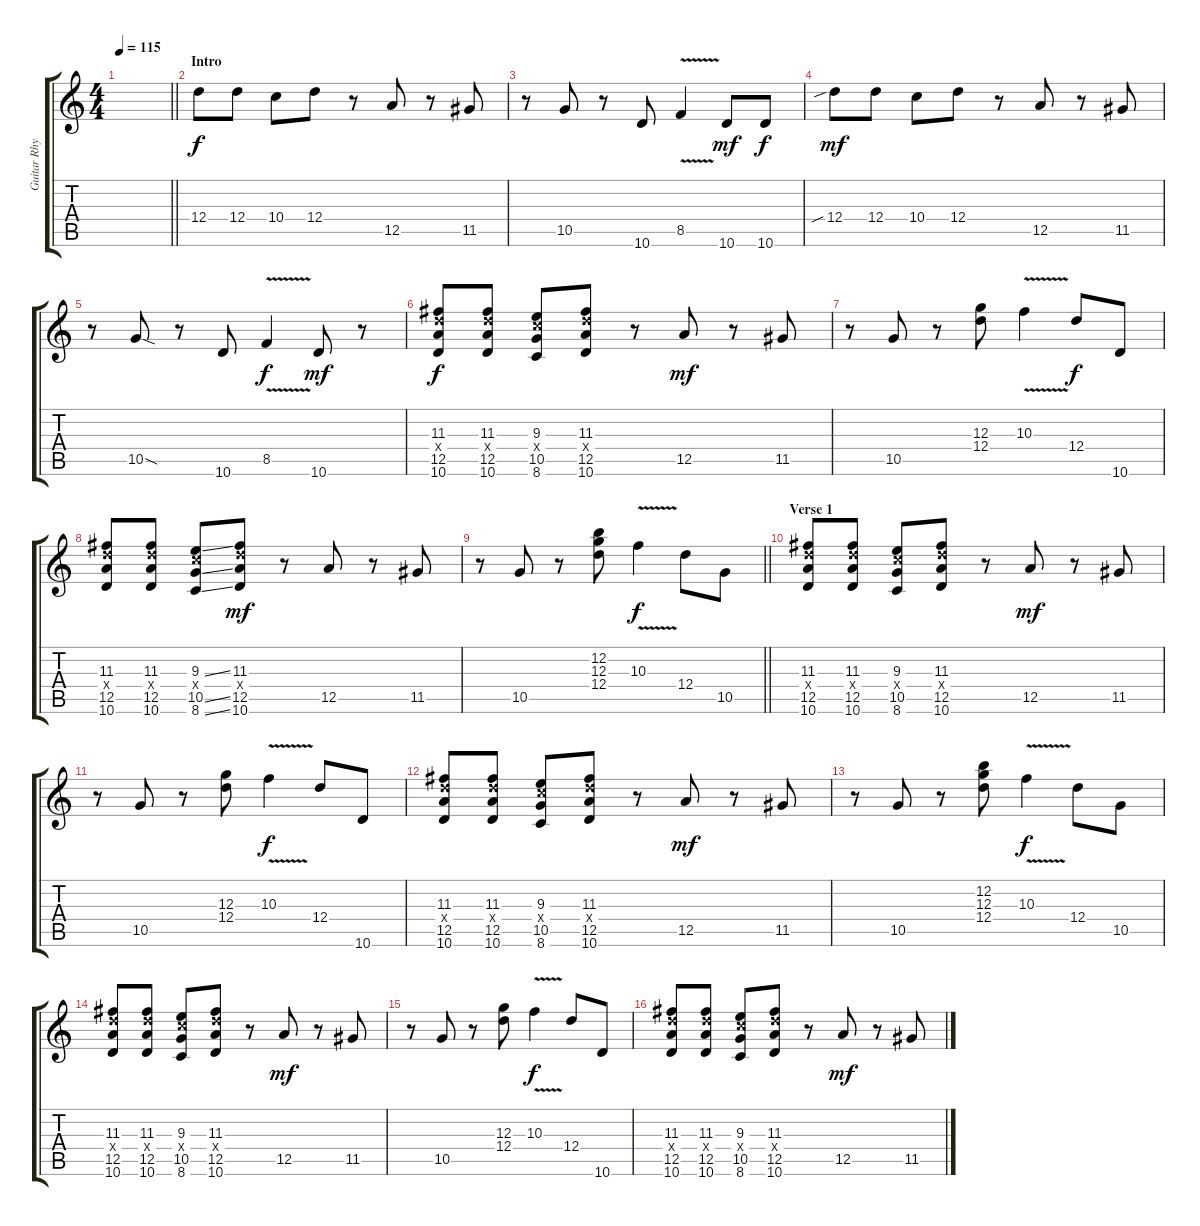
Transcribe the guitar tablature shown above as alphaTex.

\track ("Guitar Rhythm" "Guitar Rhy") {instrument overdrivenguitar}
\staff {score tabs}
\tuning (E4 B3 G3 D3 A2 E2) {hide}
\ts (4 4)
\tempo 115
\clef g2
\barLineRight lightlight
\ks c
|
\section ("" "Intro")
12.4.8 12.4.8 10.4.8 12.4.8 r.8 12.5.8 r.8 11.5.8 |
r.8 10.5.8 r.8 10.6.8 8.5{v}.4{dy f} 10.6.8{dy mf} 10.6.8{dy f} |
12.4{sib}.8{dy mf} 12.4.8 10.4.8 12.4.8 r.8 12.5.8 r.8 11.5.8 |
r.8 10.5{sod}.8 r.8 10.6.8 8.5{v}.4{dy f} 10.6.8{dy mf} r.8 |
(11.3 12.4{x} 12.5 10.6).8{dy f} (11.3 12.4{x} 12.5 10.6).8 (9.3 10.4{x} 10.5 8.6).8 (11.3 12.4{x} 12.5 10.6).8 r.8 12.5.8{dy mf} r.8 11.5.8 |
r.8 10.5.8 r.8 (12.3 12.4).8 10.3{v}.4 12.4.8{dy f} 10.6.8 |
(11.3 12.4{x} 12.5 10.6).8 (11.3 12.4{x} 12.5 10.6).8 (9.3{ss} 10.4{x} 10.5{ss} 8.6{ss}).8 (11.3 12.4{x} 12.5 10.6).8{dy mf} r.8 12.5.8 r.8 11.5.8 |
\barLineRight lightlight
r.8 10.5.8 r.8 (12.2 12.3 12.4).8 10.3{v}.4{dy f} 12.4.8 10.5.8 |
\section ("" "Verse 1")
(11.3 12.4{x} 12.5 10.6).8 (11.3 12.4{x} 12.5 10.6).8 (9.3 10.4{x} 10.5 8.6).8 (11.3 12.4{x} 12.5 10.6).8 r.8 12.5.8{dy mf} r.8 11.5.8 |
r.8 10.5.8 r.8 (12.3 12.4).8 10.3{v}.4{dy f} 12.4.8 10.6.8 |
(11.3 12.4{x} 12.5 10.6).8 (11.3 12.4{x} 12.5 10.6).8 (9.3 10.4{x} 10.5 8.6).8 (11.3 12.4{x} 12.5 10.6).8 r.8 12.5.8{dy mf} r.8 11.5.8 |
r.8 10.5.8 r.8 (12.2 12.3 12.4).8 10.3{v}.4{dy f} 12.4.8 10.5.8 |
(11.3 12.4{x} 12.5 10.6).8 (11.3 12.4{x} 12.5 10.6).8 (9.3 10.4{x} 10.5 8.6).8 (11.3 12.4{x} 12.5 10.6).8 r.8 12.5.8{dy mf} r.8 11.5.8 |
r.8 10.5.8 r.8 (12.3 12.4).8 10.3{v}.4{dy f} 12.4.8 10.6.8 |
(11.3 12.4{x} 12.5 10.6).8 (11.3 12.4{x} 12.5 10.6).8 (9.3 10.4{x} 10.5 8.6).8 (11.3 12.4{x} 12.5 10.6).8 r.8 12.5.8{dy mf} r.8 11.5.8
